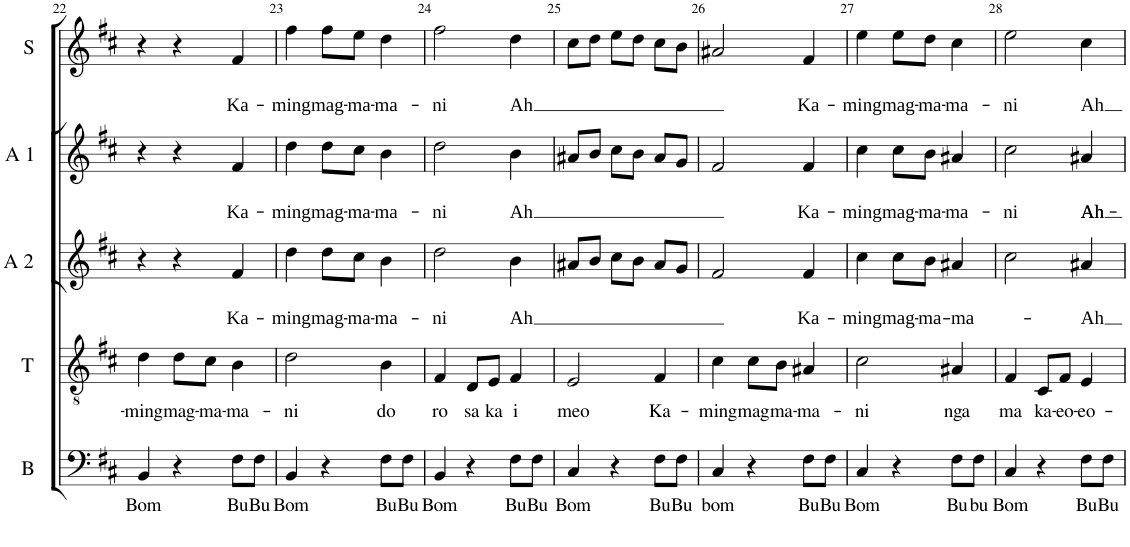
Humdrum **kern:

**kern	**text	**kern	**text	**kern	**text	**text	**kern	**text	**text	**kern	**text	**text
*part5	*part5	*part4	*part4	*part3	*part3	*part3	*part2	*part2	*part2	*part1	*part1	*part1
*staff5	*staff5	*staff4	*staff4	*staff3	*staff3	*staff3	*staff2	*staff2	*staff2	*staff1	*staff1	*staff1
*I"Basse	*	*I"Ténor	*	*I"Alto 2	*	*	*I"Alto 1	*	*	*I"Soprano	*	*
*I'B	*	*I'T	*	*I'A 2	*	*	*I'A 1	*	*	*I'S	*	*
!!LO:PB:g=z
*clefF4	*	*clefGv2	*	*clefG2	*	*	*clefG2	*	*	*clefG2	*	*
*	*	*	*	*Trd1c2	*	*	*	*	*	*	*	*
*k[f#c#]	*	*k[f#c#]	*	*k[f#c#]	*	*	*k[f#c#]	*	*	*k[f#c#]	*	*
*b:	*	*b:	*	*b:	*	*	*b:	*	*	*b:	*	*
*M3/4	*	*M3/4	*	*M3/4	*	*	*M3/4	*	*	*M3/4	*	*
=22	=22	=22	=22	=22	=22	=22	=22	=22	=22	=22	=22	=22
!	!LO:LY:b	!	!LO:LY:b	!	!	!	!	!	!	!	!	!
4BB/	Bom	4d\	-ming	4r	.	.	4r	.	.	4r	.	.
!	!	!	!LO:LY:b	!	!	!	!	!	!	!	!	!
4r	.	8d\L	mag-	4r	.	.	4r	.	.	4r	.	.
!	!	!	!LO:LY:b	!	!	!	!	!	!	!	!	!
.	.	8c#\J	-ma-	.	.	.	.	.	.	.	.	.
!	!LO:LY:b	!	!LO:LY:b	!	!	!LO:LY:b	!	!	!LO:LY:b	!	!	!LO:LY:b
8F#\L	Bu	4B\	-ma-	4f#/	.	Ka-	4f#/	.	Ka-	4f#/	.	Ka-
!	!LO:LY:b	!	!	!	!	!	!	!	!	!	!	!
8F#\J	Bu	.	.	.	.	.	.	.	.	.	.	.
=23	=23	=23	=23	=23	=23	=23	=23	=23	=23	=23	=23	=23
!	!LO:LY:b	!	!LO:LY:b	!	!	!LO:LY:b	!	!	!LO:LY:b	!	!	!LO:LY:b
4BB/	Bom	2d\	-ni	4dd\	.	-ming	4dd\	.	-ming	4ff#\	.	-ming
!	!	!	!	!	!	!LO:LY:b	!	!	!LO:LY:b	!	!	!LO:LY:b
4r	.	.	.	8dd\L	.	mag-	8dd\L	.	mag-	8ff#\L	.	mag-
!	!	!	!	!	!	!LO:LY:b	!	!	!LO:LY:b	!	!	!LO:LY:b
.	.	.	.	8cc#\J	.	-ma-	8cc#\J	.	-ma-	8ee\J	.	-ma-
!	!LO:LY:b	!	!LO:LY:b	!	!	!LO:LY:b	!	!	!LO:LY:b	!	!	!LO:LY:b
8F#\L	Bu	4B\	do	4b\	.	-ma-	4b\	.	-ma-	4dd\	.	-ma-
!	!LO:LY:b	!	!	!	!	!	!	!	!	!	!	!
8F#\J	Bu	.	.	.	.	.	.	.	.	.	.	.
=24	=24	=24	=24	=24	=24	=24	=24	=24	=24	=24	=24	=24
!	!LO:LY:b	!	!LO:LY:b	!	!	!LO:LY:b	!	!	!LO:LY:b	!	!	!LO:LY:b
4BB/	Bom	4F#/	ro	2dd\	.	-ni	2dd\	.	-ni	2ff#\	.	-ni
!	!	!	!LO:LY:b	!	!	!	!	!	!	!	!	!
4r	.	8D/L	sa	.	.	.	.	.	.	.	.	.
!	!	!	!LO:LY:b	!	!	!	!	!	!	!	!	!
.	.	8E/J	ka	.	.	.	.	.	.	.	.	.
!	!LO:LY:b	!	!LO:LY:b	!	!	!LO:LY:b	!	!	!LO:LY:b	!	!	!LO:LY:b
8F#\L	Bu	4F#/	i	4b\	.	-Ah	4b\	.	-Ah	4dd\	.	-Ah
!	!LO:LY:b	!	!	!	!	!	!	!	!	!	!	!
8F#\J	Bu	.	.	.	.	.	.	.	.	.	.	.
=25	=25	=25	=25	=25	=25	=25	=25	=25	=25	=25	=25	=25
!	!LO:LY:b	!	!LO:LY:b	!	!	!	!	!	!	!	!	!
4C#/	Bom	2E/	meo	8a#X/L	.	.	8a#X/L	.	.	8cc#\L	.	.
.	.	.	.	8b/J	.	.	8b/J	.	.	8dd\J	.	.
4r	.	.	.	8cc#\L	.	.	8cc#\L	.	.	8ee\L	.	.
.	.	.	.	8b\J	.	.	8b\J	.	.	8dd\J	.	.
!	!LO:LY:b	!	!LO:LY:b	!	!	!	!	!	!	!	!	!
8F#\L	Bu	4F#/	Ka-	8a#/L	.	.	8a#/L	.	.	8cc#\L	.	.
!	!LO:LY:b	!	!	!	!	!	!	!	!	!	!	!
8F#\J	Bu	.	.	8g/J	.	.	8g/J	.	.	8b\J	.	.
=26	=26	=26	=26	=26	=26	=26	=26	=26	=26	=26	=26	=26
!	!LO:LY:b	!	!LO:LY:b	!	!	!	!	!	!	!	!	!
4C#/	bom	4c#\	-ming	2f#/	.	.	2f#/	.	.	2a#X/	.	.
!	!	!	!LO:LY:b	!	!	!	!	!	!	!	!	!
4r	.	8c#\L	mag	.	.	.	.	.	.	.	.	.
!	!	!	!LO:LY:b	!	!	!	!	!	!	!	!	!
.	.	8B\J	ma-	.	.	.	.	.	.	.	.	.
!	!LO:LY:b	!	!LO:LY:b	!	!	!LO:LY:b	!	!	!LO:LY:b	!	!	!LO:LY:b
8F#\L	Bu	4A#X/	-ma-	4f#/	.	Ka-	4f#/	.	Ka-	4f#/	.	Ka-
!	!LO:LY:b	!	!	!	!	!	!	!	!	!	!	!
8F#\J	Bu	.	.	.	.	.	.	.	.	.	.	.
=27	=27	=27	=27	=27	=27	=27	=27	=27	=27	=27	=27	=27
!	!LO:LY:b	!	!LO:LY:b	!	!	!LO:LY:b	!	!	!LO:LY:b	!	!	!LO:LY:b
4C#/	Bom	2c#\	-ni	4cc#\	.	-ming	4cc#\	.	-ming	4ee\	.	-ming
!	!	!	!	!	!	!LO:LY:b	!	!	!LO:LY:b	!	!	!LO:LY:b
4r	.	.	.	8cc#\L	.	mag-	8cc#\L	.	mag-	8ee\L	.	mag-
!	!	!	!	!	!	!LO:LY:b	!	!	!LO:LY:b	!	!	!LO:LY:b
.	.	.	.	8b\J	.	-ma-	8b\J	.	-ma-	8dd\J	.	-ma-
!	!LO:LY:b	!	!LO:LY:b	!	!	!LO:LY:b	!	!	!LO:LY:b	!	!	!LO:LY:b
8F#\L	Bu	4A#X/	nga	4a#X/	.	-ma-	4a#X/	.	-ma-	4cc#\	.	-ma-
!	!LO:LY:b	!	!	!	!	!	!	!	!	!	!	!
8F#\J	bu	.	.	.	.	.	.	.	.	.	.	.
=28	=28	=28	=28	=28	=28	=28	=28	=28	=28	=28	=28	=28
!	!LO:LY:b	!	!LO:LY:b	!	!	!	!	!	!LO:LY:b	!	!	!LO:LY:b
4C#/	Bom	4F#/	ma	2cc#\	.	.	2cc#\	.	-ni	2ee\	.	-ni
!	!	!	!LO:LY:b	!	!	!	!	!	!	!	!	!
4r	.	8C#/L	ka-	.	.	.	.	.	.	.	.	.
!	!	!	!LO:LY:b	!	!	!	!	!	!	!	!	!
.	.	8F#/J	-eo-	.	.	.	.	.	.	.	.	.
!	!LO:LY:b	!	!LO:LY:b	!	!	!LO:LY:b	!	!	!LO:LY:b	!	!	!LO:LY:b
8F#\L	Bu	4E/	-eo-	4a#X/	.	-Ah	4a#X/	.	-Ah	4cc#\	.	-Ah
!	!LO:LY:b	!	!	!	!	!	!	!	!	!	!	!
8F#\J	Bu	.	.	.	.	.	.	.	.	.	.	.
=	=	=	=	=	=	=	=	=	=	=	=	=
*-	*-	*-	*-	*-	*-	*-	*-	*-	*-	*-	*-	*-
